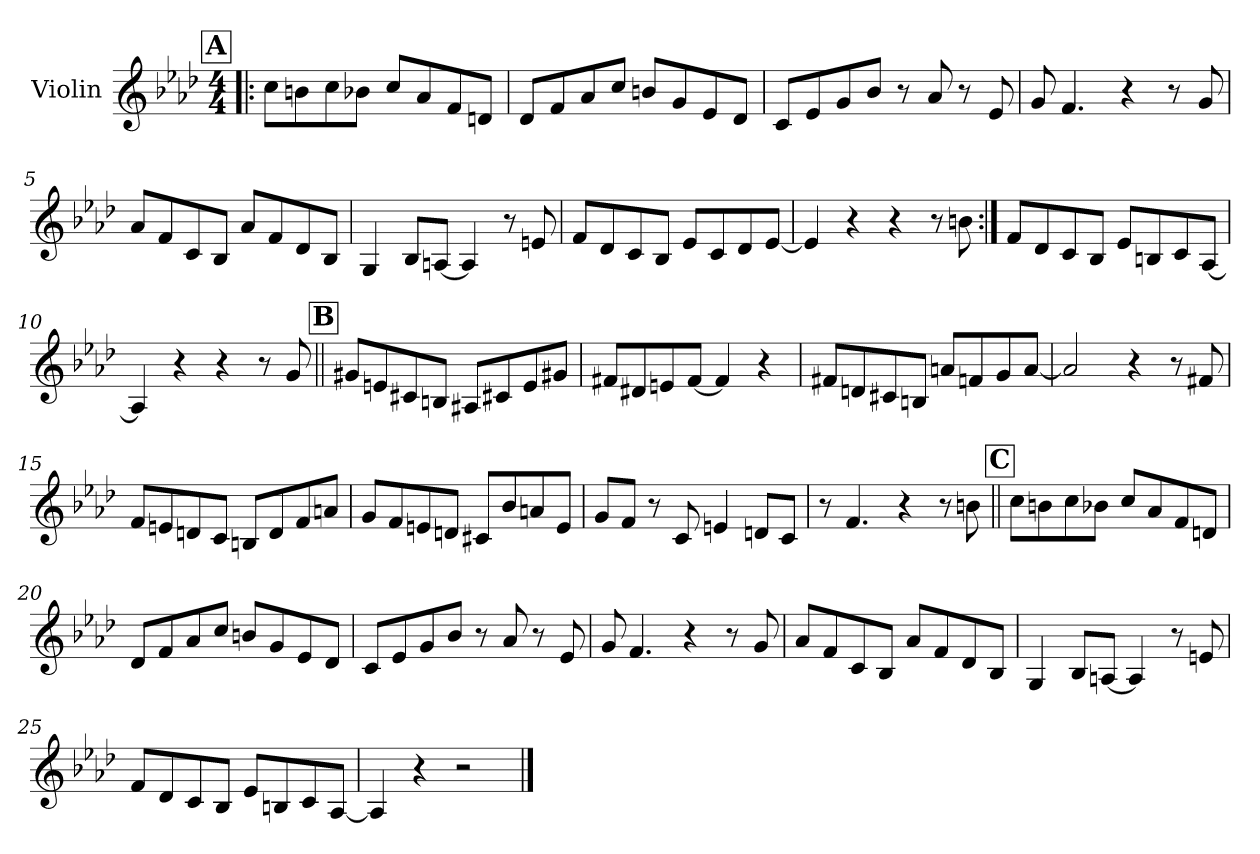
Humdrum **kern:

**kern
*part1
*staff1
*I"Violin
*I'Vln
*clefG2
*k[b-e-a-d-]
*A-:
*M4/4
!!LO:REH:place=s1:a:t=A
=1!|:
8cc\L
8bn\
8cc\
8b-X\J
8cc/L
8a-/
8f/
8dn/J
=2
8d-/L
8f/
8a-/
8cc/J
8bn/L
8g/
8e-/
8d-/J
=3
8c/L
8e-/
8g/
8b-/J
8r
8a-/
8r
8e-/
=4
8g/
4.f/
4r
8r
8g/
!!LO:LB:g=z
=5
8a-/L
8f/
8c/
8B-/J
8a-/L
8f/
8d-/
8B-/J
=6
4G/
8B-/L
[8An/J
4A/]
8r
8en/
=7
8f/L
8d-/
8c/
8B-/J
8e-/L
8c/
8d-/
[8e-/J
=8
4e-/]
4r
4r
8r
8bn\
!!LO:LB:g=z
=9:|!
8f/L
8d-/
8c/
8B-/J
8e-/L
8Bn/
8c/
[8A-/J
=10
4A-/]
4r
4r
8r
8g/
!!LO:REH:place=s1:a:t=B
=11||
8g#X/L
8en/
8c#X/
8Bn/J
8A#X/L
8c#X/
8e/
8g#X/J
=12
8f#X/L
8d#X/
8en/
[8f#/J
4f#/]
4r
!!LO:LB:g=z
=13
8f#X/L
8dn/
8c#X/
8Bn/J
8an/L
8fn/
8g/
[8a/J
=14
2an/]
4r
8r
8f#X/
=15
8f/L
8en/
8dn/
8c/J
8Bn/L
8d/
8f/
8an/J
=16
8g/L
8f/
8en/
8dn/J
8c#X/L
8b-/
8an/
8e/J
!!LO:LB:g=z
=17
8g/L
8f/J
8r
8c/
4en/
8dn/L
8c/J
=18
8r
4.f/
4r
8r
8bn\
!!LO:REH:place=s1:a:t=C
=19||
8cc\L
8bn\
8cc\
8b-X\J
8cc/L
8a-/
8f/
8dn/J
=20
8d-/L
8f/
8a-/
8cc/J
8bn/L
8g/
8e-/
8d-/J
!!LO:LB:g=z
=21
8c/L
8e-/
8g/
8b-/J
8r
8a-/
8r
8e-/
=22
8g/
4.f/
4r
8r
8g/
=23
8a-/L
8f/
8c/
8B-/J
8a-/L
8f/
8d-/
8B-/J
=24
4G/
8B-/L
[8An/J
4A/]
8r
8en/
=25
8f/L
8d-/
8c/
8B-/J
8e-/L
8Bn/
8c/
[8A-/J
!!LO:LB:g=z
=26
4A-/]
4r
2r
==
*-
